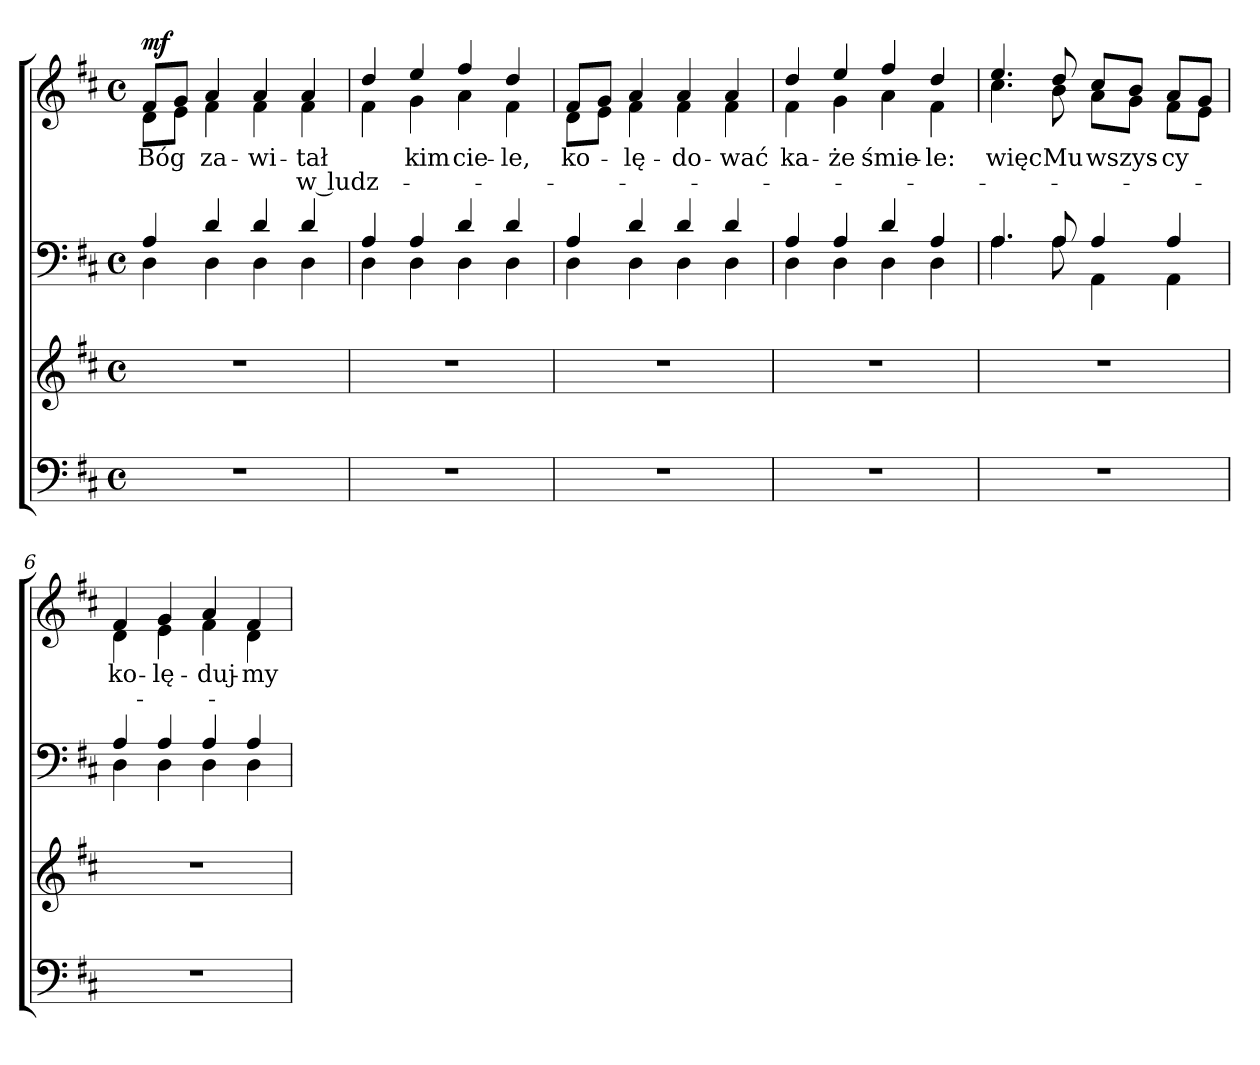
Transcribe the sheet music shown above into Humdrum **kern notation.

**kern	**kern	**kern	**kern	**text	**text	**dynam
*part4	*part3	*part2	*part1	*part1	*part1	*part1
*staff4	*staff3	*staff2	*staff1	*staff1	*staff1	*staff1
!!LO:PB:g=z
*clefF4	*clefG2	*clefF4	*clefG2	*	*	*
*k[f#c#]	*k[f#c#]	*k[f#c#]	*k[f#c#]	*	*	*
*D:	*D:	*D:	*D:	*	*	*
*M4/4	*M4/4	*M4/4	*M4/4	*	*	*
*met(c)	*met(c)	*met(c)	*met(c)	*	*	*
*MM120	*MM120	*MM120	*MM120	*	*	*
=1	=1	=1	=1	=1	=1	=1
*	*	*^	*	*	*	*
!	!	!	!	!LO:TX:a:B:t=Allegro	!	!	!
!	!	!	!	!	!LO:LY:b:color=#000000	!	!
*	*	*	*	*^	*	*	*
1r	1r	4Ai/	4Di\	8f#i/L	8di\L	Bóg	.	mf
.	.	.	.	8gi/J	8ei\J	.	.	.
!	!	!	!	!	!	!LO:LY:b:color=#000000	!	!
.	.	4di/	4Di\	4ai/	4f#i\	za-	.	.
!	!	!	!	!	!	!LO:LY:b:color=#000000	!	!
.	.	4di/	4Di\	4ai/	4f#i\	-wi-	.	.
!	!	!	!	!	!	!LO:LY:b:color=#000000	!LO:LY:b:color=#000000	!
.	.	4di/	4Di\	4ai/	4f#i\	-tał	w ludz-	.
=2	=2	=2	=2	=2	=2	=2	=2	=2
1r	1r	4Ai/	4Di\	4ddi/	4f#i\	.	.	.
!	!	!	!	!	!	!LO:LY:b:color=#000000	!	!
.	.	4Ai/	4Di\	4eei/	4gi\	-kim	.	.
!	!	!	!	!	!	!LO:LY:b:color=#000000	!	!
.	.	4di/	4Di\	4ff#i/	4ai\	cie-	.	.
!	!	!	!	!	!	!LO:LY:b:color=#000000	!	!
.	.	4di/	4Di\	4ddi/	4f#i\	-le,	.	.
=3	=3	=3	=3	=3	=3	=3	=3	=3
!	!	!	!	!	!	!LO:LY:b:color=#000000	!	!
1r	1r	4Ai/	4Di\	8f#i/L	8di\L	ko-	.	.
.	.	.	.	8gi/J	8ei\J	.	.	.
!	!	!	!	!	!	!LO:LY:b:color=#000000	!	!
.	.	4di/	4Di\	4ai/	4f#i\	-lę-	.	.
!	!	!	!	!	!	!LO:LY:b:color=#000000	!	!
.	.	4di/	4Di\	4ai/	4f#i\	-do-	.	.
!	!	!	!	!	!	!LO:LY:b:color=#000000	!	!
.	.	4di/	4Di\	4ai/	4f#i\	-wać	.	.
=4	=4	=4	=4	=4	=4	=4	=4	=4
!	!	!	!	!	!	!LO:LY:b:color=#000000	!	!
1r	1r	4Ai/	4Di\	4ddi/	4f#i\	ka-	.	.
!	!	!	!	!	!	!LO:LY:b:color=#000000	!	!
.	.	4Ai/	4Di\	4eei/	4gi\	-że	.	.
!	!	!	!	!	!	!LO:LY:b:color=#000000	!	!
.	.	4di/	4Di\	4ff#i/	4ai\	śmie-	.	.
!	!	!	!	!	!	!LO:LY:b:color=#000000	!	!
.	.	4Ai/	4Di\	4ddi/	4f#i\	-le:	.	.
!!LO:LB:g=z	!!
=5	=5	=5	=5	=5	=5	=5	=5	=5
!	!	!	!	!	!	!LO:LY:b:color=#000000	!	!
1r	1r	4.Ai/	4.Ai\	4.eei/	4.cc#i\	więc	.	.
!	!	!	!	!	!	!LO:LY:b:color=#000000	!	!
.	.	8Ai/	8Ai\	8ddi/	8bi\	Mu	.	.
!	!	!	!	!	!	!LO:LY:b:color=#000000	!	!
.	.	4Ai/	4AAi\	8cc#i/L	8ai\L	wszys-	.	.
.	.	.	.	8bi/J	8gi\J	.	.	.
!	!	!	!	!	!	!LO:LY:b:color=#000000	!	!
.	.	4Ai/	4AAi\	8ai/L	8f#i\L	-cy	.	.
.	.	.	.	8gi/J	8ei\J	.	.	.
=6	=6	=6	=6	=6	=6	=6	=6	=6
!	!	!	!	!	!	!LO:LY:b:color=#000000	!	!
1r	1r	4Ai/	4Di\	4f#i/	4di\	ko-	.	.
!	!	!	!	!	!	!LO:LY:b:color=#000000	!	!
.	.	4Ai/	4Di\	4gi/	4ei\	-lę-	.	.
!	!	!	!	!	!	!LO:LY:b:color=#000000	!	!
.	.	4Ai/	4Di\	4ai/	4f#i\	-duj-	.	.
!	!	!	!	!	!	!LO:LY:b:color=#000000	!	!
.	.	4Ai/	4Di\	4f#i/	4di\	-my	.	.
*	*	*v	*v	*	*	*	*	*
*	*	*	*v	*v	*	*	*
=	=	=	=	=	=	=
*-	*-	*-	*-	*-	*-	*-
